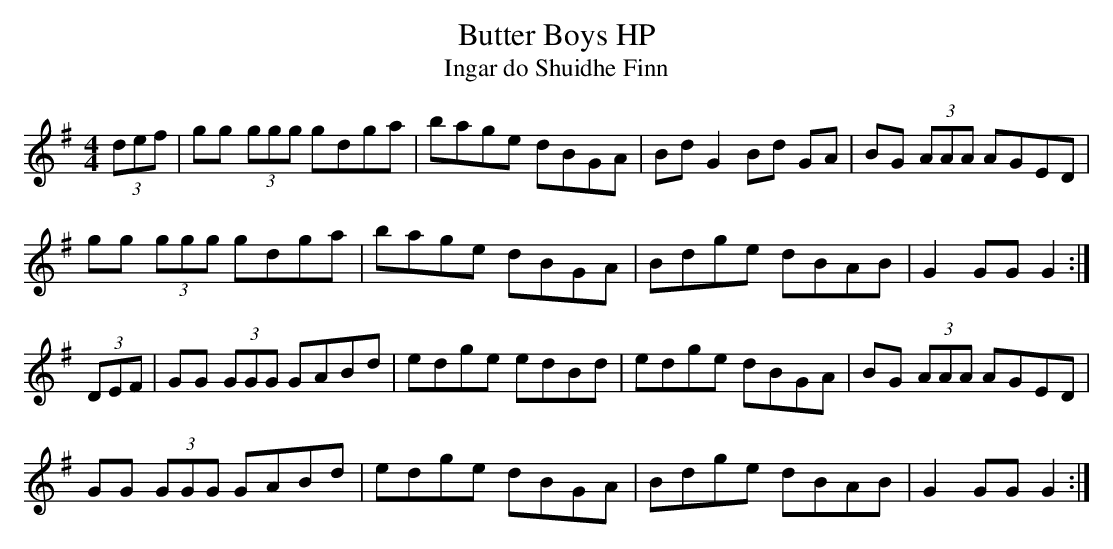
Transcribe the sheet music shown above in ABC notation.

X:1
T: Butter Boys HP
T: Ingar do Shuidhe Finn
L: 1/8
M: 4/4
K: G
(3def | gg (3ggg gdga | bage dBGA | Bd G2 Bd GA | BG (3AAA AGED |
gg (3ggg gdga | bage dBGA | Bdge dBAB | G2 GG G2 :|
(3DEF | GG (3GGG GABd | edge edBd | edge dBGA | BG (3AAA AGED |
GG (3GGG GABd | edge dBGA | Bdge dBAB | G2 GG G2 :|
